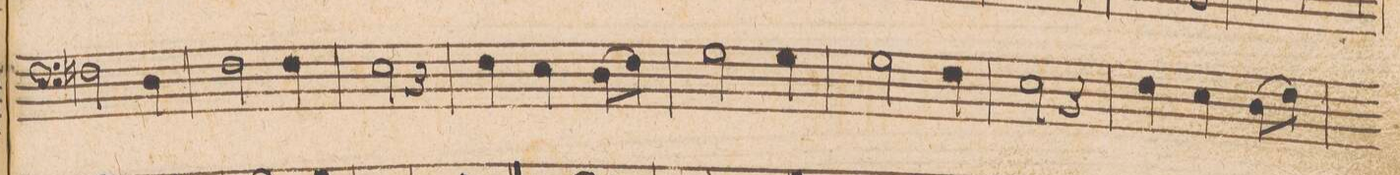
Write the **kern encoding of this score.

**kern	**text
*I"[BASSVS.]	*
*clefF4	*
*k[]	*
*M3/4	*
2Fn\	.
4D\	.
=11	=11
2F\	.
4F\	.
=12	=12
2E\	.
4r	.
=13	=13
4F\	.
4E\	.
(8D\L	.
8F\J)	.
=14	=14
2G\	.
4G\	.
=15	=15
2G\	.
4F\	.
=16	=16
2E\	.
4r	.
=17	=17
4F\	.
4E\	.
(8D\L	.
8F\J)	.
=18	=18
*-	*-
